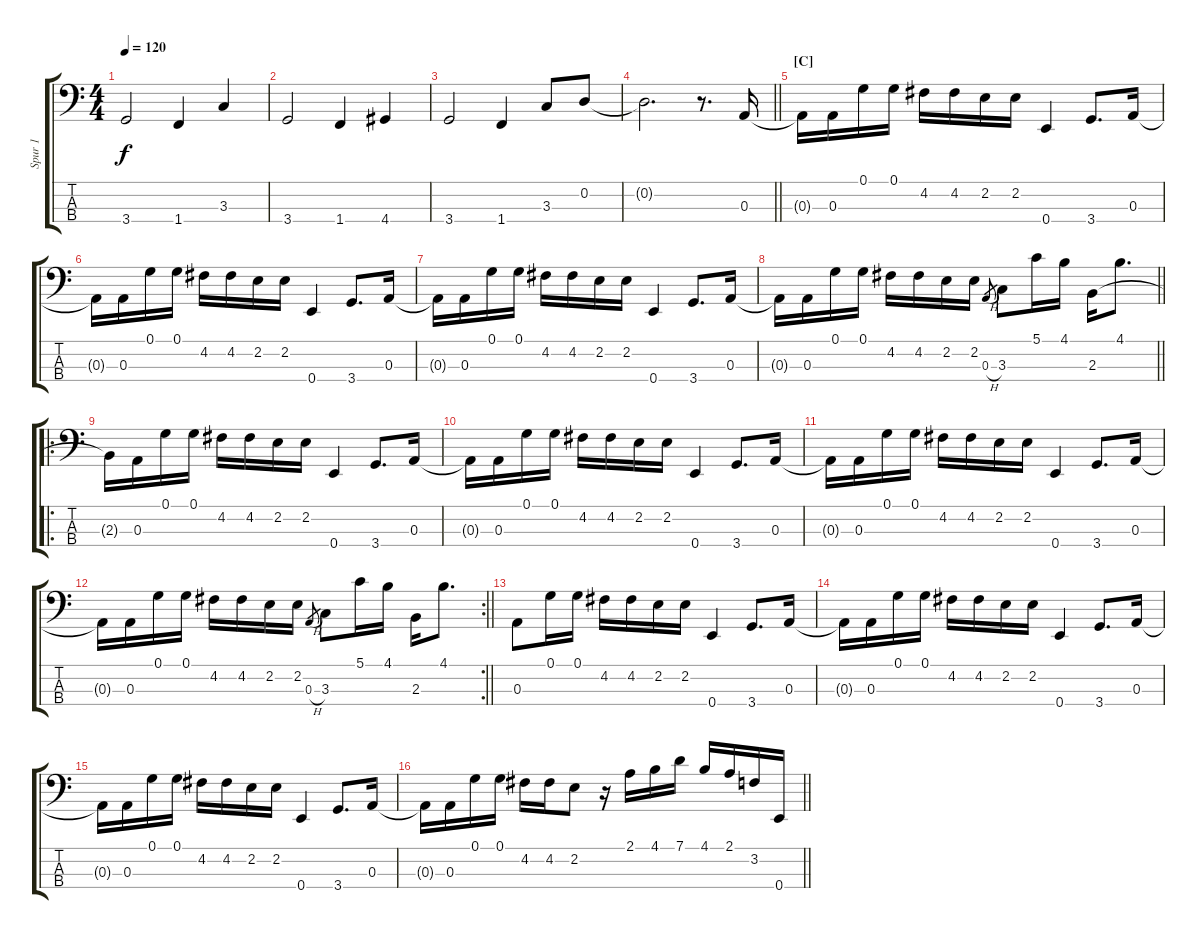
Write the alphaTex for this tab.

\track ("Spur 1" "Spur 1") {instrument electricbassfinger}
\staff {score tabs}
\tuning (G2 D2 A1 E1) {hide}
\ts (4 4)
\tempo 120
\clef f4
\ks c
3.4.2{dy f} 1.4.4 3.3.4 |
3.4.2 1.4.4 4.4.4 |
3.4.2 1.4.4 3.3.8 0.2.8 |
\barLineRight lightlight
0.2{t}.2{d} r.8{d} 0.3.16 |
\section ("" "[C]")
0.3{t}.16 0.3.16 0.1.16 0.1.16 4.2.16 4.2.16 2.2.16 2.2.16 0.4.4 3.4.8{d} 0.3.16 |
0.3{t}.16 0.3.16 0.1.16 0.1.16 4.2.16 4.2.16 2.2.16 2.2.16 0.4.4 3.4.8{d} 0.3.16 |
0.3{t}.16 0.3.16 0.1.16 0.1.16 4.2.16 4.2.16 2.2.16 2.2.16 0.4.4 3.4.8{d} 0.3.16 |
\barLineRight lightlight
0.3{t}.16 0.3.16 0.1.16 0.1.16 4.2.16 4.2.16 2.2.16 2.2.16 0.3{h}.8{gr} 3.3.8 5.1.16 4.1.16 2.3.16 4.1.8{d} |
\ro
2.3{t}.16 0.3.16 0.1.16 0.1.16 4.2.16 4.2.16 2.2.16 2.2.16 0.4.4 3.4.8{d} 0.3.16 |
0.3{t}.16 0.3.16 0.1.16 0.1.16 4.2.16 4.2.16 2.2.16 2.2.16 0.4.4 3.4.8{d} 0.3.16 |
0.3{t}.16 0.3.16 0.1.16 0.1.16 4.2.16 4.2.16 2.2.16 2.2.16 0.4.4 3.4.8{d} 0.3.16 |
\rc 2
\barLineRight lightlight
0.3{t}.16 0.3.16 0.1.16 0.1.16 4.2.16 4.2.16 2.2.16 2.2.16 0.3{h}.8{gr} 3.3.8 5.1.16 4.1.16 2.3.16 4.1.8{d} |
0.3.8 0.1.16 0.1.16 4.2.16 4.2.16 2.2.16 2.2.16 0.4.4 3.4.8{d} 0.3.16 |
0.3{t}.16 0.3.16 0.1.16 0.1.16 4.2.16 4.2.16 2.2.16 2.2.16 0.4.4 3.4.8{d} 0.3.16 |
0.3{t}.16 0.3.16 0.1.16 0.1.16 4.2.16 4.2.16 2.2.16 2.2.16 0.4.4 3.4.8{d} 0.3.16 |
\barLineRight lightlight
0.3{t}.16 0.3.16 0.1.16 0.1.16 4.2.16 4.2.16 2.2.8 r.16 2.1.16 4.1.16 7.1.16 4.1.16 2.1.16 3.2.16 0.4.16
